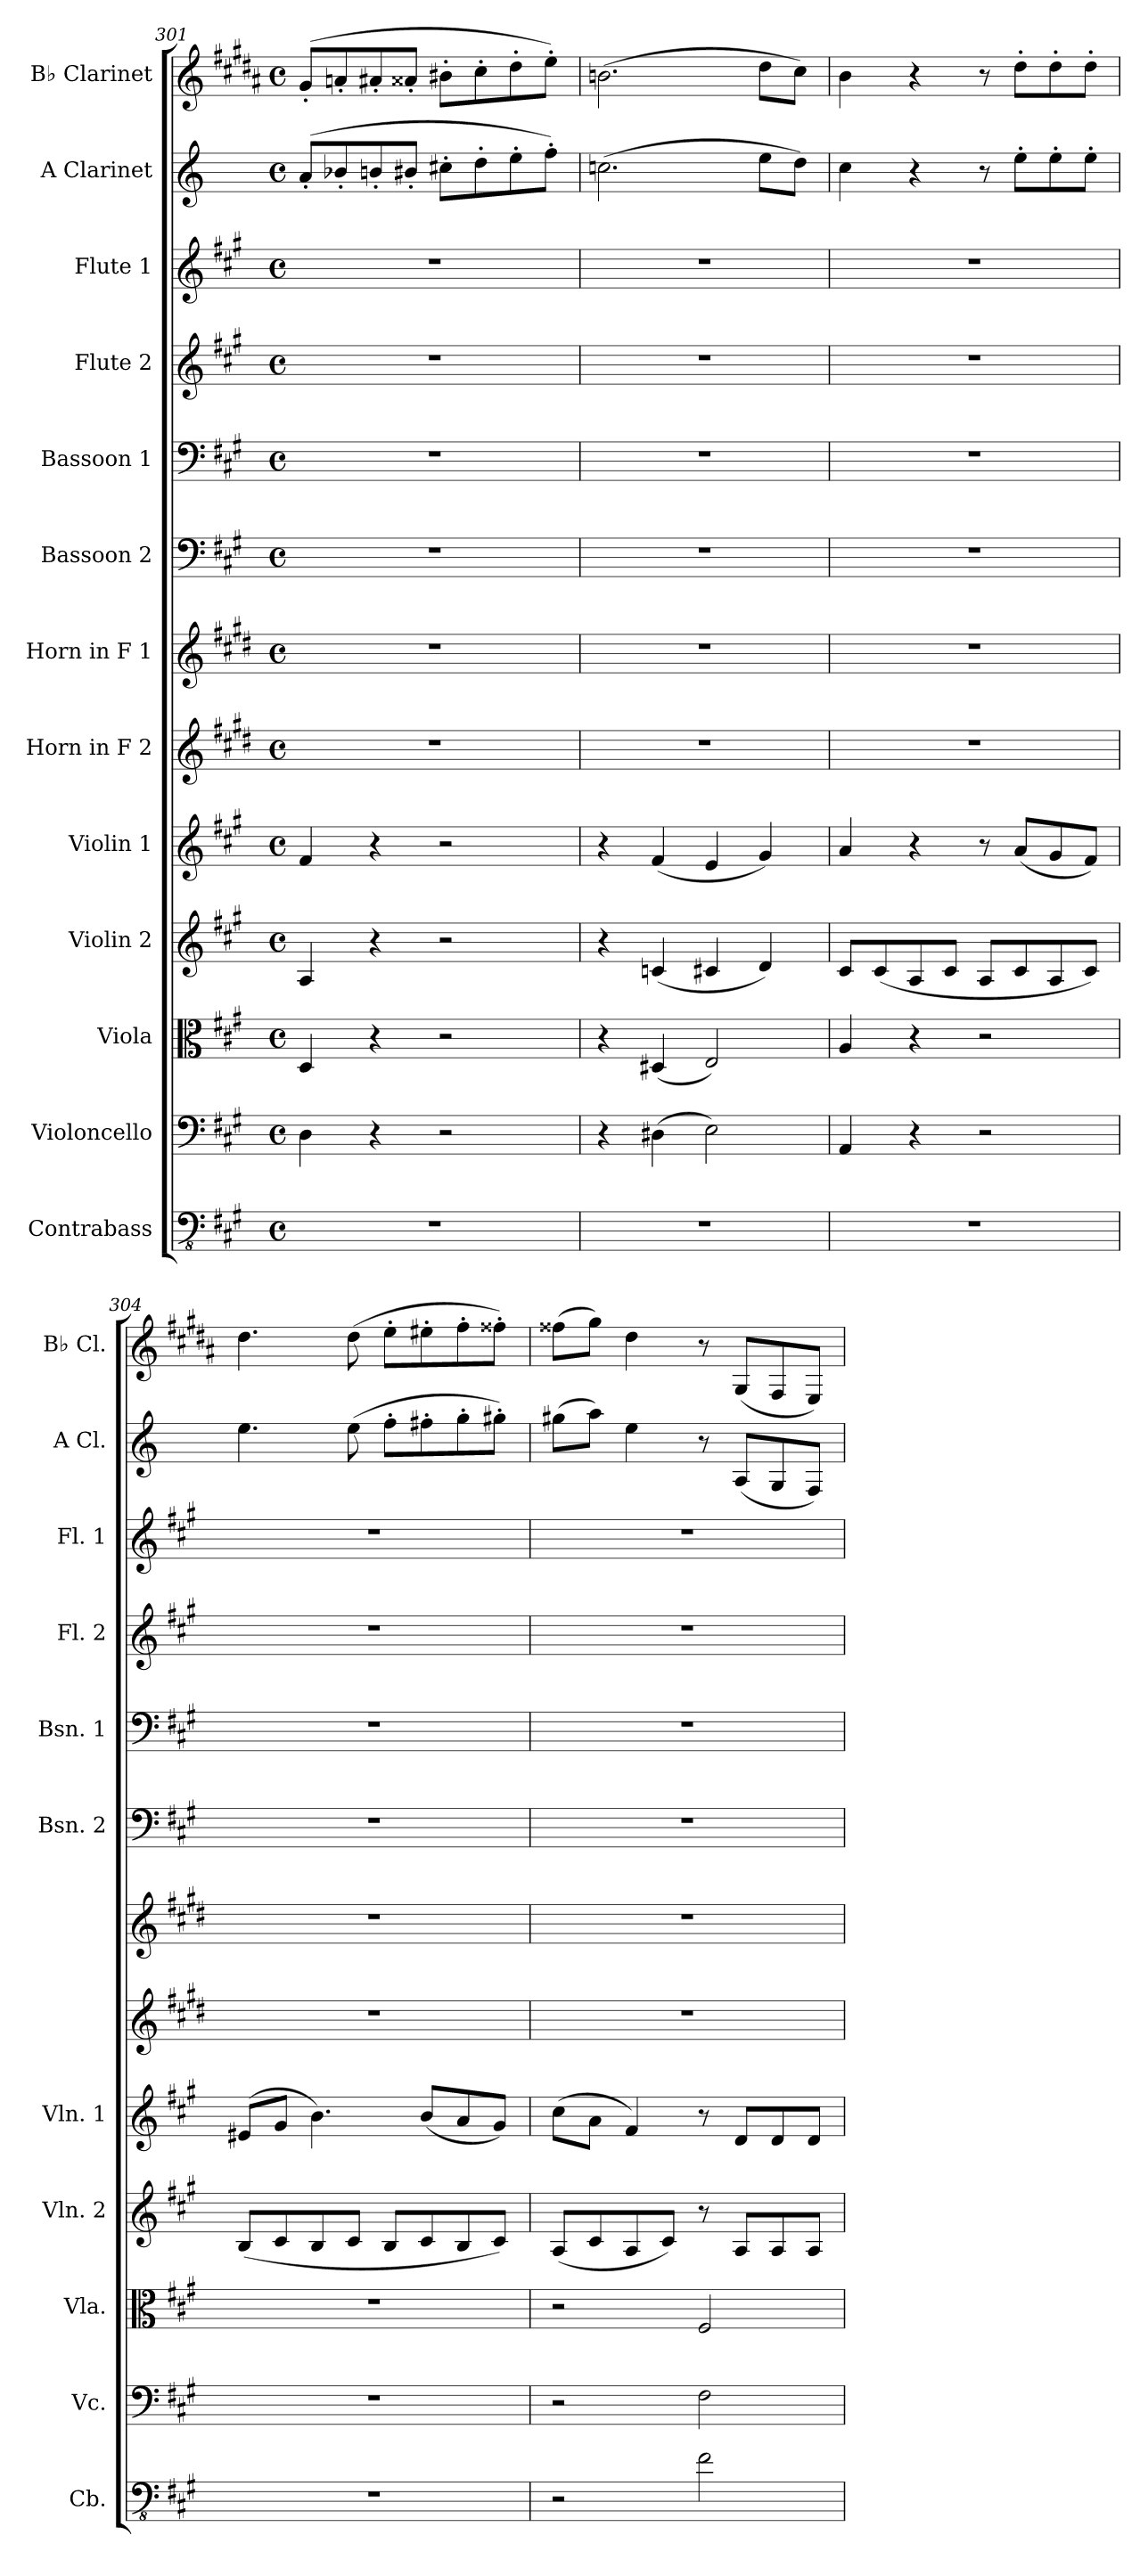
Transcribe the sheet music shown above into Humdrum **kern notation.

**kern	**kern	**kern	**kern	**kern	**kern	**kern	**kern	**kern	**kern	**kern	**kern	**kern
*part13	*part12	*part11	*part10	*part9	*part8	*part7	*part6	*part5	*part4	*part3	*part2	*part1
*staff13	*staff12	*staff11	*staff10	*staff9	*staff8	*staff7	*staff6	*staff5	*staff4	*staff3	*staff2	*staff1
*I"Contrabass	*I"Violoncello	*I"Viola	*I"Violin 2	*I"Violin 1	*I"Horn in F 2	*I"Horn in F 1	*I"Bassoon 2	*I"Bassoon 1	*I"Flute 2	*I"Flute 1	*I"A Clarinet	*I"B♭ Clarinet
*I'Cb.	*I'Vc.	*I'Vla.	*I'Vln. 2	*I'Vln. 1	*	*	*I'Bsn. 2	*I'Bsn. 1	*I'Fl. 2	*I'Fl. 1	*I'A Cl.	*I'B♭ Cl.
*clefFv4	*clefF4	*clefC3	*clefG2	*clefG2	*clefG2	*clefG2	*clefF4	*clefF4	*clefG2	*clefG2	*clefG2	*clefG2
*ITrd7c12	*	*	*	*	*ITrd4c7	*ITrd4c7	*	*	*	*	*ITrd2c3	*ITrd1c2
*k[f#c#g#]	*k[f#c#g#]	*k[f#c#g#]	*k[f#c#g#]	*k[f#c#g#]	*k[f#c#g#]	*k[f#c#g#]	*k[f#c#g#]	*k[f#c#g#]	*k[f#c#g#]	*k[f#c#g#]	*k[f#c#g#]	*k[f#c#g#]
*M4/4	*M4/4	*M4/4	*M4/4	*M4/4	*M4/4	*M4/4	*M4/4	*M4/4	*M4/4	*M4/4	*M4/4	*M4/4
*met(c)	*met(c)	*met(c)	*met(c)	*met(c)	*met(c)	*met(c)	*met(c)	*met(c)	*met(c)	*met(c)	*met(c)	*met(c)
=301	=301	=301	=301	=301	=301	=301	=301	=301	=301	=301	=301	=301
1r	4D\	4D/	4A/	4f#/	1r	1r	1r	1r	1r	1r	(>8f#'/L	(>8f#'/L
.	.	.	.	.	.	.	.	.	.	.	8gn'/	8gn'/
.	4r	4r	4r	4r	.	.	.	.	.	.	8g#X'/	8g#X'/
.	.	.	.	.	.	.	.	.	.	.	8g##X'/J	8g##X'/J
.	2r	2r	2r	2r	.	.	.	.	.	.	8a#X'\L	8a#X'\L
.	.	.	.	.	.	.	.	.	.	.	8b'\	8b'\
.	.	.	.	.	.	.	.	.	.	.	8cc#'\	8cc#'\
.	.	.	.	.	.	.	.	.	.	.	8dd'\J)	8dd'\J)
!!LO:PB:g=z
=302	=302	=302	=302	=302	=302	=302	=302	=302	=302	=302	=302	=302
1r	4r	4r	4r	4r	1r	1r	1r	1r	1r	1r	(>2.an\	(>2.an\
.	(>4D#X\	(<4D#X/	(<4cn/	(<4f#/	.	.	.	.	.	.	.	.
.	2E\)	2E/)	4c#X/	4e/	.	.	.	.	.	.	.	.
.	.	.	4d/)	4g#/)	.	.	.	.	.	.	8cc#\L	8cc#\L
.	.	.	.	.	.	.	.	.	.	.	8b\J)	8b\J)
=303	=303	=303	=303	=303	=303	=303	=303	=303	=303	=303	=303	=303
1r	4AA/	4A/	8c#/L	4a/	1r	1r	1r	1r	1r	1r	4a\	4a\
.	.	.	(<8c#/	.	.	.	.	.	.	.	.	.
.	4r	4r	8A/	4r	.	.	.	.	.	.	4r	4r
.	.	.	8c#/J	.	.	.	.	.	.	.	.	.
.	2r	2r	8A/L	8r	.	.	.	.	.	.	8r	8r
.	.	.	8c#/	(<8a/L	.	.	.	.	.	.	8cc#'\L	8cc#'\L
.	.	.	8A/	8g#/	.	.	.	.	.	.	8cc#'\	8cc#'\
.	.	.	8c#/J)	8f#/J)	.	.	.	.	.	.	8cc#'\J	8cc#'\J
=304	=304	=304	=304	=304	=304	=304	=304	=304	=304	=304	=304	=304
1r	1r	1r	(<8B/L	(>8e#X/L	1r	1r	1r	1r	1r	1r	4.cc#\	4.cc#\
.	.	.	8c#/	8g#/J	.	.	.	.	.	.	.	.
.	.	.	8B/	4.b\)	.	.	.	.	.	.	.	.
.	.	.	8c#/J	.	.	.	.	.	.	.	(>8cc#\	(>8cc#\
.	.	.	8B/L	.	.	.	.	.	.	.	8dd'\L	8dd'\L
.	.	.	8c#/	(<8b/L	.	.	.	.	.	.	8dd#X'\	8dd#X'\
.	.	.	8B/	8a/	.	.	.	.	.	.	8ee'\	8ee'\
.	.	.	8c#/J)	8g#/J)	.	.	.	.	.	.	8ee#X'\J)	8ee#X'\J)
=305	=305	=305	=305	=305	=305	=305	=305	=305	=305	=305	=305	=305
2r	2r	2r	(<8A/L	(>8cc#\L	1r	1r	1r	1r	1r	1r	(>8ee#X\L	(>8ee#X\L
.	.	.	8c#/	8a\J	.	.	.	.	.	.	8ff#\J)	8ff#\J)
.	.	.	8A/	4f#/)	.	.	.	.	.	.	4cc#\	4cc#\
.	.	.	8c#/J)	.	.	.	.	.	.	.	.	.
2FF#\	2F#\	2F#/	8r	8r	.	.	.	.	.	.	8r	8r
.	.	.	8A/L	8d/L	.	.	.	.	.	.	(<8F#/L	(<8F#/L
.	.	.	8A/	8d/	.	.	.	.	.	.	8E/	8E/
.	.	.	8A/J	8d/J	.	.	.	.	.	.	8D/J)	8D/J)
=	=	=	=	=	=	=	=	=	=	=	=	=
*-	*-	*-	*-	*-	*-	*-	*-	*-	*-	*-	*-	*-
